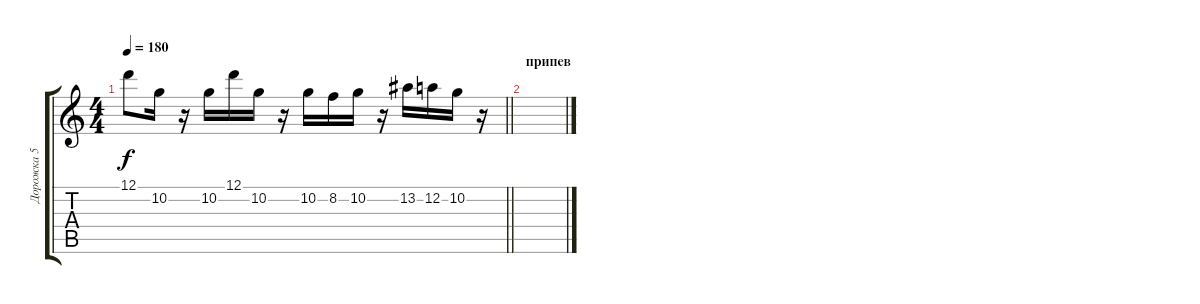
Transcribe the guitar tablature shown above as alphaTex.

\track ("Дорожка 5" "Дорожка 5") {instrument banjo}
\staff {score tabs}
\tuning (D4 A3 F3 C3 G2 D2) {hide}
\displaytranspose 12
\ts (4 4)
\tempo 180
\clef g2
\barLineRight lightlight
\ks c
12.1.8{dy f} 10.2.16 r.16 10.2.16 12.1.16 10.2.16 r.16 10.2.16 8.2.16 10.2.16 r.16 13.2.16 12.2.16 10.2.16 r.16 |
\section ("" "припев")
